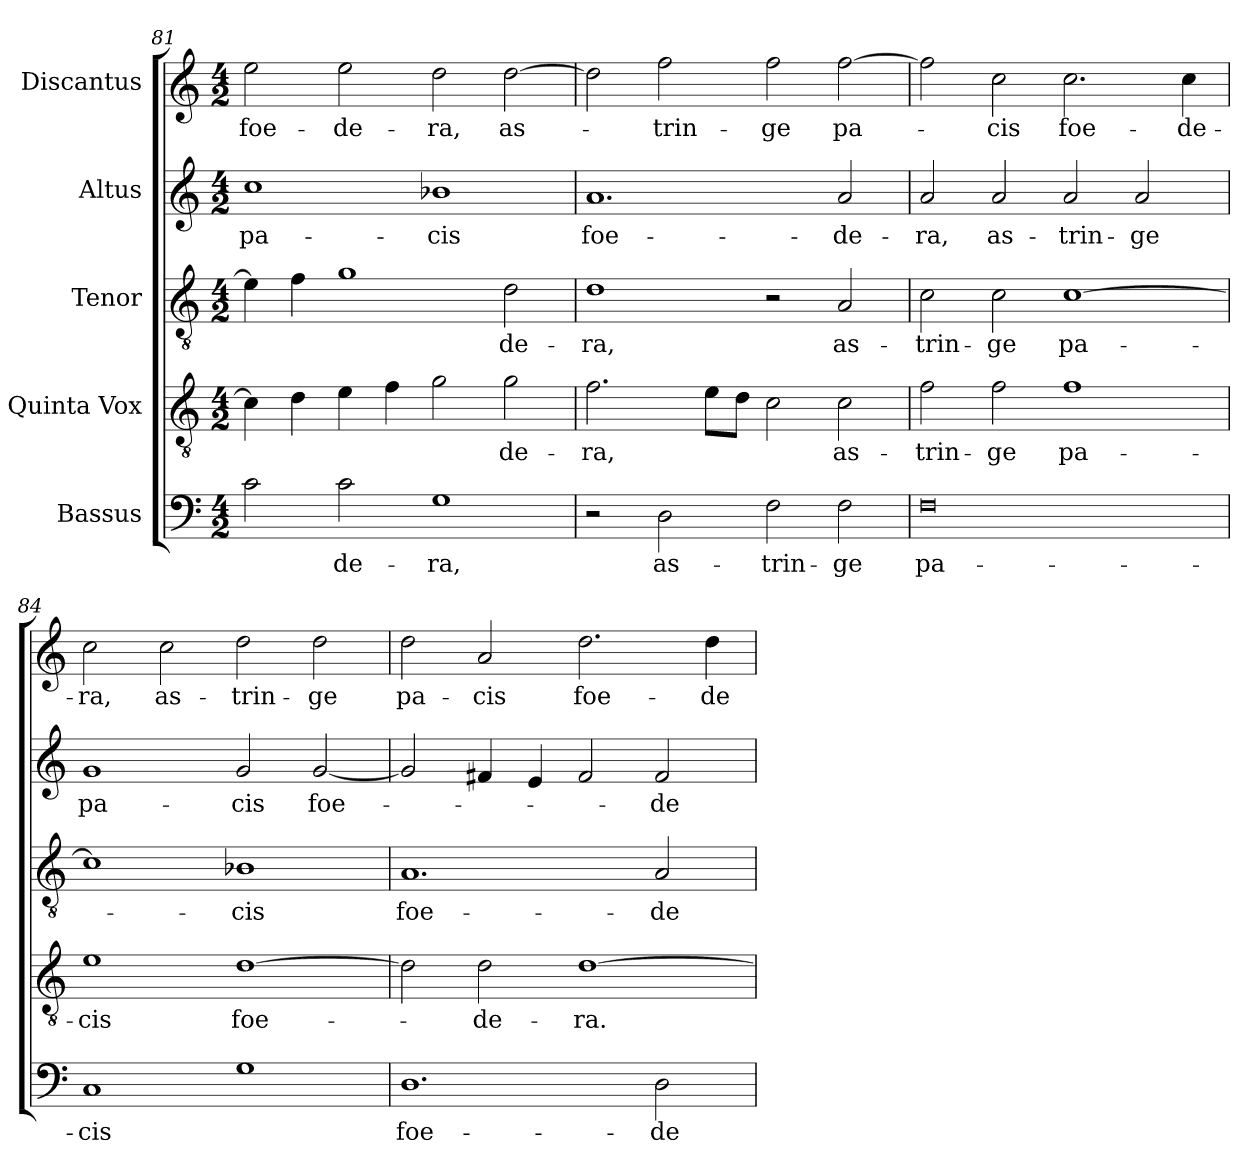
**kern	**text	**kern	**text	**kern	**text	**kern	**text	**kern	**text
*part5	*part5	*part4	*part4	*part3	*part3	*part2	*part2	*part1	*part1
*staff5	*staff5	*staff4	*staff4	*staff3	*staff3	*staff2	*staff2	*staff1	*staff1
*I"Bassus	*	*I"Quinta Vox	*	*I"Tenor	*	*I"Altus	*	*I"Discantus	*
*clefF4	*	*clefGv2	*	*clefGv2	*	*clefG2	*	*clefG2	*
*	*	*ITrd7c12	*	*ITrd7c12	*	*	*	*	*
*k[]	*	*k[]	*	*k[]	*	*k[]	*	*k[]	*
*C:	*	*C:	*	*C:	*	*C:	*	*C:	*
*M4/2	*	*M4/2	*	*M4/2	*	*M4/2	*	*M4/2	*
=81	=81	=81	=81	=81	=81	=81	=81	=81	=81
!	!	!	!	!	!	!	!LO:LY:b:color=#000000	!	!
!	!	!	!	!	!	!	!	!	!LO:LY:b:color=#000000
2ci\	.	4Ci\]	.	4Ei\]	.	1cci	pa-	2eei\	foe-
.	.	4Di\	.	4Fi\	.	.	.	.	.
!	!LO:LY:b:color=#000000	!	!	!	!	!	!	!	!
!	!	!	!	!	!	!	!	!	!LO:LY:b:color=#000000
2ci\	-de-	4Ei\	.	1Gi	.	.	.	2eei\	-de-
.	.	4Fi\	.	.	.	.	.	.	.
!	!LO:LY:b:color=#000000	!	!	!	!	!	!	!	!
!	!	!	!	!	!	!	!LO:LY:b:color=#000000	!	!
!	!	!	!	!	!	!	!	!	!LO:LY:b:color=#000000
1Gi	-ra,	2Gi\	.	.	.	1b-Xi	-cis	2ddi\	-ra,
!	!	!	!LO:LY:b:color=#000000	!	!	!	!	!	!
!	!	!	!	!	!LO:LY:b:color=#000000	!	!	!	!
!	!	!	!	!	!	!	!	!	!LO:LY:b:color=#000000
.	.	2Gi\	-de-	2Di\	-de-	.	.	[2ddi\	as-
!!LO:LB:g=z
=82	=82	=82	=82	=82	=82	=82	=82	=82	=82
!	!	!	!LO:LY:b:color=#000000	!	!	!	!	!	!
!	!	!	!	!	!LO:LY:b:color=#000000	!	!	!	!
!	!	!	!	!	!	!	!LO:LY:b:color=#000000	!	!
2r	.	2.Fi\	-ra,	1Di	-ra,	1.ai	foe-	2ddi\]	.
!	!LO:LY:b:color=#000000	!	!	!	!	!	!	!	!
!	!	!	!	!	!	!	!	!	!LO:LY:b:color=#000000
2Di\	as-	.	.	.	.	.	.	2ffi\	-trin-
.	.	8Ei\L	.	.	.	.	.	.	.
.	.	8Di\J	.	.	.	.	.	.	.
!	!LO:LY:b:color=#000000	!	!	!	!	!	!	!	!
!	!	!	!	!	!	!	!	!	!LO:LY:b:color=#000000
2Fi\	-trin-	2Ci\	.	2r	.	.	.	2ffi\	-ge
!	!LO:LY:b:color=#000000	!	!	!	!	!	!	!	!
!	!	!	!LO:LY:b:color=#000000	!	!	!	!	!	!
!	!	!	!	!	!LO:LY:b:color=#000000	!	!	!	!
!	!	!	!	!	!	!	!LO:LY:b:color=#000000	!	!
!	!	!	!	!	!	!	!	!	!LO:LY:b:color=#000000
2Fi\	-ge	2Ci\	as-	2AAi/	as-	2ai/	-de-	[2ffi\	pa-
=83	=83	=83	=83	=83	=83	=83	=83	=83	=83
!	!LO:LY:b:color=#000000	!	!	!	!	!	!	!	!
!	!	!	!LO:LY:b:color=#000000	!	!	!	!	!	!
!	!	!	!	!	!LO:LY:b:color=#000000	!	!	!	!
!	!	!	!	!	!	!	!LO:LY:b:color=#000000	!	!
0Fi	pa-	2Fi\	-trin-	2Ci\	-trin-	2ai/	-ra,	2ffi\]	.
!	!	!	!LO:LY:b:color=#000000	!	!	!	!	!	!
!	!	!	!	!	!LO:LY:b:color=#000000	!	!	!	!
!	!	!	!	!	!	!	!LO:LY:b:color=#000000	!	!
!	!	!	!	!	!	!	!	!	!LO:LY:b:color=#000000
.	.	2Fi\	-ge	2Ci\	-ge	2ai/	as-	2cci\	-cis
!	!	!	!LO:LY:b:color=#000000	!	!	!	!	!	!
!	!	!	!	!	!LO:LY:b:color=#000000	!	!	!	!
!	!	!	!	!	!	!	!LO:LY:b:color=#000000	!	!
!	!	!	!	!	!	!	!	!	!LO:LY:b:color=#000000
.	.	1Fi	pa-	[1Ci	pa-	2ai/	-trin-	2.cci\	foe-
!	!	!	!	!	!	!	!LO:LY:b:color=#000000	!	!
.	.	.	.	.	.	2ai/	-ge	.	.
!	!	!	!	!	!	!	!	!	!LO:LY:b:color=#000000
.	.	.	.	.	.	.	.	4cci\	-de-
=84	=84	=84	=84	=84	=84	=84	=84	=84	=84
!	!LO:LY:b:color=#000000	!	!	!	!	!	!	!	!
!	!	!	!LO:LY:b:color=#000000	!	!	!	!	!	!
!	!	!	!	!	!	!	!LO:LY:b:color=#000000	!	!
!	!	!	!	!	!	!	!	!	!LO:LY:b:color=#000000
1Ci	-cis	1Ei	-cis	1Ci]	.	1gi	pa-	2cci\	-ra,
!	!	!	!	!	!	!	!	!	!LO:LY:b:color=#000000
.	.	.	.	.	.	.	.	2cci\	as-
!	!	!	!LO:LY:b:color=#000000	!	!	!	!	!	!
!	!	!	!	!	!LO:LY:b:color=#000000	!	!	!	!
!	!	!	!	!	!	!	!LO:LY:b:color=#000000	!	!
!	!	!	!	!	!	!	!	!	!LO:LY:b:color=#000000
1Gi	.	[1Di	foe-	1BB-Xi	-cis	2gi/	-cis	2ddi\	-trin-
!	!	!	!	!	!	!	!LO:LY:b:color=#000000	!	!
!	!	!	!	!	!	!	!	!	!LO:LY:b:color=#000000
.	.	.	.	.	.	[2gi/	foe-	2ddi\	-ge
=85	=85	=85	=85	=85	=85	=85	=85	=85	=85
!	!LO:LY:b:color=#000000	!	!	!	!	!	!	!	!
!	!	!	!	!	!LO:LY:b:color=#000000	!	!	!	!
!	!	!	!	!	!	!	!	!	!LO:LY:b:color=#000000
1.Di	foe-	2Di\]	.	1.AAi	foe-	2gi/]	.	2ddi\	pa-
!	!	!	!LO:LY:b:color=#000000	!	!	!	!	!	!
!	!	!	!	!	!	!	!	!	!LO:LY:b:color=#000000
.	.	2Di\	-de-	.	.	4f#Xi/	.	2ai/	-cis
.	.	.	.	.	.	4ei/	.	.	.
!	!	!	!LO:LY:b:color=#000000	!	!	!	!	!	!
!	!	!	!	!	!	!	!	!	!LO:LY:b:color=#000000
.	.	[1Di	-ra.	.	.	2f#i/	.	2.ddi\	foe-
!	!LO:LY:b:color=#000000	!	!	!	!	!	!	!	!
!	!	!	!	!	!LO:LY:b:color=#000000	!	!	!	!
!	!	!	!	!	!	!	!LO:LY:b:color=#000000	!	!
2Di\	-de-	.	.	2AAi/	-de-	2f#i/	-de-	.	.
!	!	!	!	!	!	!	!	!	!LO:LY:b:color=#000000
.	.	.	.	.	.	.	.	4ddi\	-de-
=	=	=	=	=	=	=	=	=	=
*-	*-	*-	*-	*-	*-	*-	*-	*-	*-
